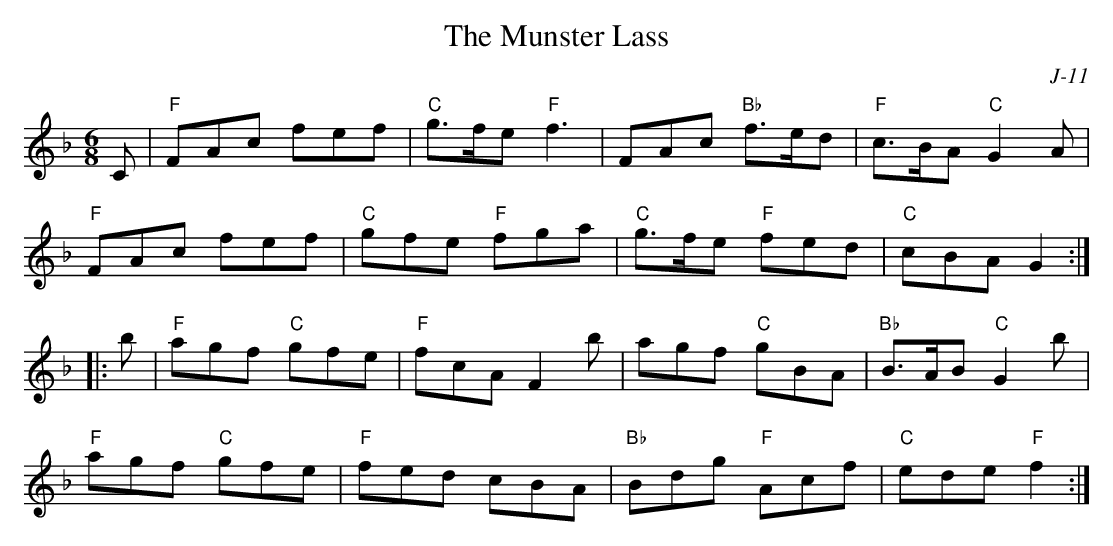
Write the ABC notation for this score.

X:1
T: Munster Lass, The
C: J-11
M: 6/8
K: F
C| "F"FAc fef| "C"g>fe "F"f3| FAc "Bb"f>ed| "F"c>BA "C"G2A|
   "F"FAc fef| "C"gfe "F"fga| "C"g>fe "F"fed| "C"cBA G2 :|
|:\
b| "F"agf "C"gfe| "F"fcA F2b| agf "C"gBA| "Bb"B>AB "C"G2b|
   "F"agf "C"gfe| "F"fed cBA| "Bb"Bdg "F"Acf| "C"ede "F"f2:|
